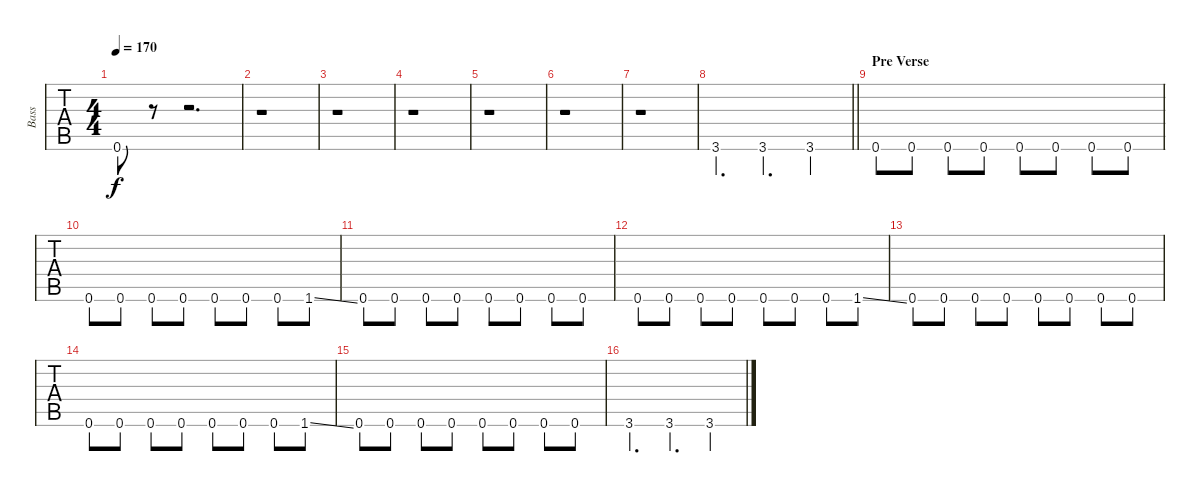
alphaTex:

\track ("Bass" "Bass") {instrument electricbassfinger}
\staff {tabs}
\tuning (D3 A2 F2 C2 G1 C1) {hide}
\ts (4 4)
\tempo 170
\clef f4
\ks c
0.6.8{dy f} r.8 r.2{d} |
r.1 |
r.1 |
r.1 |
r.1 |
r.1 |
r.1 |
\barLineRight lightlight
3.6.4{d} 3.6.4{d} 3.6.4 |
\section ("" "Pre Verse")
0.6.8 0.6.8 0.6.8 0.6.8 0.6.8 0.6.8 0.6.8 0.6.8 |
0.6.8 0.6.8 0.6.8 0.6.8 0.6.8 0.6.8 0.6.8 1.6{ss}.8 |
0.6.8 0.6.8 0.6.8 0.6.8 0.6.8 0.6.8 0.6.8 0.6.8 |
0.6.8 0.6.8 0.6.8 0.6.8 0.6.8 0.6.8 0.6.8 1.6{ss}.8 |
0.6.8 0.6.8 0.6.8 0.6.8 0.6.8 0.6.8 0.6.8 0.6.8 |
0.6.8 0.6.8 0.6.8 0.6.8 0.6.8 0.6.8 0.6.8 1.6{ss}.8 |
0.6.8 0.6.8 0.6.8 0.6.8 0.6.8 0.6.8 0.6.8 0.6.8 |
3.6.4{d} 3.6.4{d} 3.6.4
